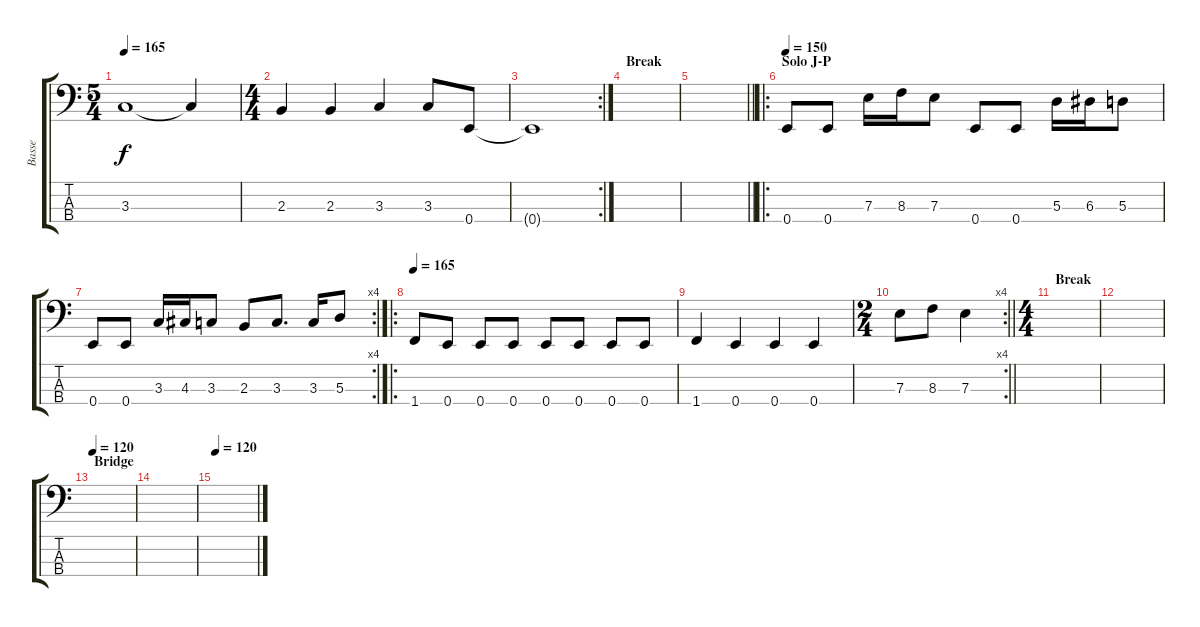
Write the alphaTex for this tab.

\track ("Basse" "Basse") {instrument electricbassfinger}
\staff {score tabs}
\tuning (G2 D2 A1 E1) {hide}
\ts (5 4)
\tempo 165
\clef f4
\ks c
3.3.1{dy f} 3.3{t}.4 |
\ts (4 4)
2.3.4 2.3.4 3.3.4 3.3.8 0.4.8 |
\rc 2
0.4{t}.1 |
\section ("" "Break")
|
\barLineRight lightlight
|
\ro
\section ("" "Solo J-P")
\tempo 150
0.4.8 0.4.8 7.3.16 8.3.16 7.3.8 0.4.8 0.4.8 5.3.16 6.3.16 5.3.8 |
\rc 4
0.4.8 0.4.8 3.3.16 4.3.16 3.3.8 2.3.8 3.3.8{d} 3.3.16 5.3.8 |
\ro
\tempo 165
1.4.8 0.4.8 0.4.8 0.4.8 0.4.8 0.4.8 0.4.8 0.4.8 |
1.4.4 0.4.4 0.4.4 0.4.4 |
\rc 4
\ts (2 4)
\barLineRight lightlight
7.3.8 8.3.8 7.3.4 |
\ts (4 4)
\section ("" "Break")
|
|
\section ("" "Bridge")
\tempo 120
|
|
\tempo 120
